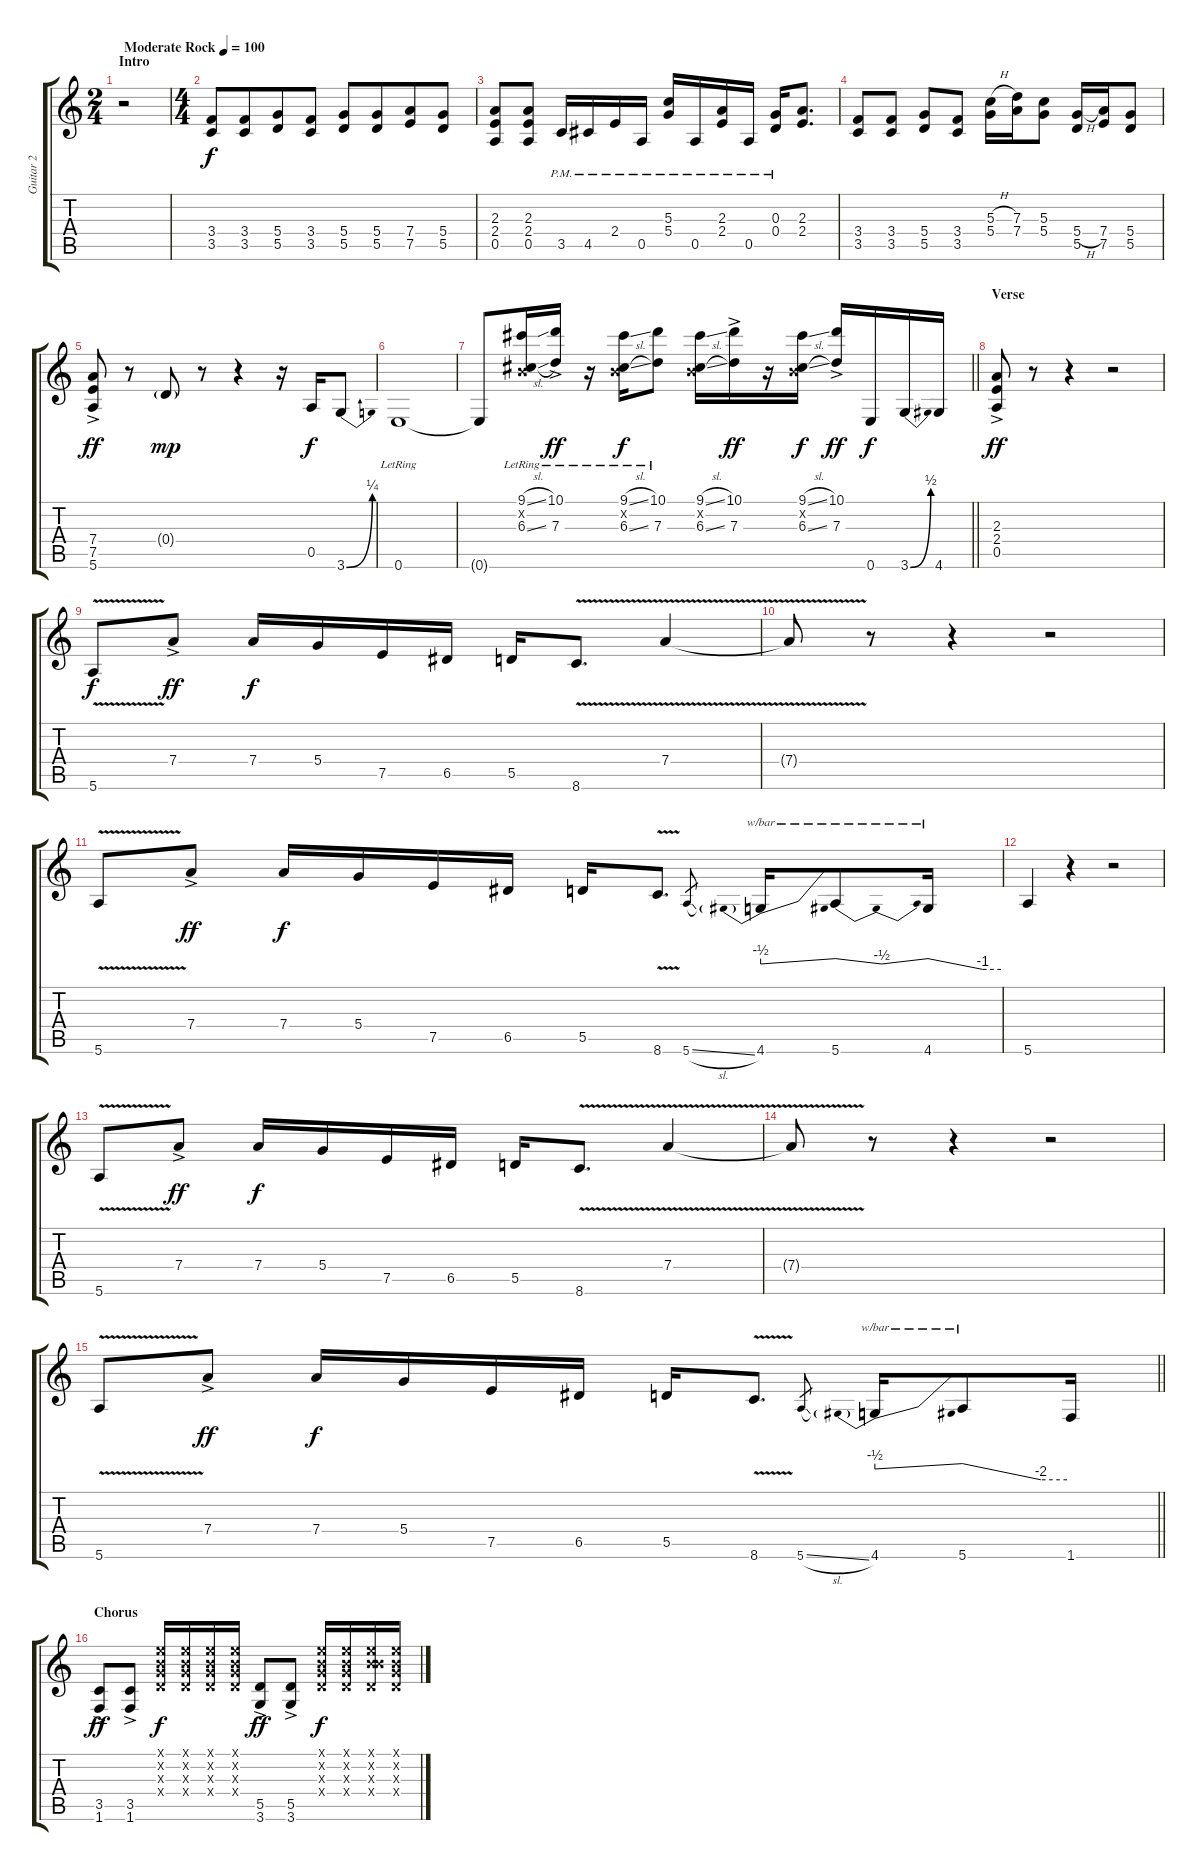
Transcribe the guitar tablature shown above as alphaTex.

\track ("Guitar 2" "Guitar 2") {instrument distortionguitar}
\staff {score tabs}
\tuning (E4 B3 G3 D3 A2 E2) {hide}
\ts (2 4)
\section ("" "Intro")
\tempo (100 "Moderate Rock")
\clef g2
\ks c
r.2{dy f instrument distortionguitar} |
\ts (4 4)
(3.4 3.5).8 (3.4 3.5).8{beam merge} (5.4 5.5).8 (3.4 3.5).8 (5.4 5.5).8 (5.4 5.5).8{beam merge} (7.4 7.5).8 (5.4 5.5).8 |
(2.3 2.4 0.5).8 (2.3 2.4 0.5).8 3.5{pm}.16 4.5{pm}.16 2.4{pm}.16 0.5{pm}.16 (5.3{pm} 5.4{pm}).16 0.5{pm}.16 (2.3{pm} 2.4{pm}).16 0.5{pm}.16 (0.3{pm} 0.4{pm}).16 (2.3 2.4).8{d} |
(3.4 3.5).8 (3.4 3.5).8 (5.4 5.5).8 (3.4 3.5).8 (5.3{h} 5.4).16 (7.3 7.4).16 (5.3 5.4).8 (5.4{h} 5.5).16 (7.4 7.5).16 (5.4 5.5).8 |
(7.4 7.5 5.6{ac}).8{dy ff} r.8 0.4{g}.8{dy mp} r.8 r.4 r.16 0.5.16{dy f} 3.6{be (bend 0 0 60 1)}.8 |
0.6{lr}.1 |
\barLineRight lightlight
0.6{t}.8 (9.1{sl lr} 0.2{x} 6.3{sl lr}).16 (10.1{ac lr} 7.3{lr}).16{dy ff} r.16 (9.1{sl lr} 0.2{x} 6.3{sl lr}).16{dy f} (10.1{lr} 7.3{lr}).8 (9.1{sl} 0.2{x} 6.3{sl}).16 (10.1{ac} 7.3).16{dy ff} r.16 (9.1{sl} 0.2{x} 6.3{sl}).16{dy f} (10.1{ac} 7.3).16{dy ff} 0.6.16{dy f} 3.6{be (bend 0 0 60 2)}.16 4.6.16 |
\section ("" "Verse")
(2.3 2.4 0.5{ac}).8{dy ff} r.8 r.4 r.2 |
5.6{v}.8{dy f} 7.4{ac}.8{dy ff} 7.4.16{dy f} 5.4.16 7.5.16 6.5.16 5.5.16 8.6{v}.8{d} 7.4{v}.4 |
7.4{t}.8 r.8 r.4 r.2 |
5.6{v}.8 7.4{ac}.8{dy ff} 7.4.16{dy f} 5.4.16 7.5.16 6.5.16 5.5.16 8.6{v}.8{d} 5.6{sl}.8{gr} 4.6.16{tbe (predivedive default 0 -2 60 0)} 5.6.8{tbe (dip default 0 0 45 -2 60 0)} 4.6.16{tbe (custom default 0 0 45 -4 60 -4)} |
5.6.4 r.4 r.2 |
5.6{v}.8 7.4{ac}.8{dy ff} 7.4.16{dy f} 5.4.16 7.5.16 6.5.16 5.5.16 8.6{v}.8{d} 7.4{v}.4 |
7.4{t}.8 r.8 r.4 r.2 |
\barLineRight lightlight
5.6{v}.8 7.4{ac}.8{dy ff} 7.4.16{dy f} 5.4.16 7.5.16 6.5.16 5.5.16 8.6{v}.8{d} 5.6{sl}.8{gr} 4.6.16{tbe (predivedive default 0 -2 60 0)} 5.6.8{tbe (custom default 0 0 45 -8 60 -8)} 1.6.16 |
\section ("" "Chorus")
(3.5 1.6{ac}).8{dy ff} (3.5 1.6{ac}).8 (0.1{x} 0.2{x} 0.3{x} 0.4{x}).16{dy f} (0.1{x} 0.2{x} 0.3{x} 0.4{x}).16 (0.1{x} 0.2{x} 0.3{x} 0.4{x}).16 (0.1{x} 0.2{x} 0.3{x} 0.4{x}).16 (5.5{ac} 3.6).8{dy ff} (5.5{ac} 3.6).8 (0.1{x} 0.2{x} 0.3{x} 0.4{x}).16{dy f} (0.1{x} 0.2{x} 0.3{x} 0.4{x}).16 (0.1{x} 0.2{x} 4.3{x} 0.4{x}).16 (0.1{x} 0.2{x} 0.3{x} 0.4{x}).16
